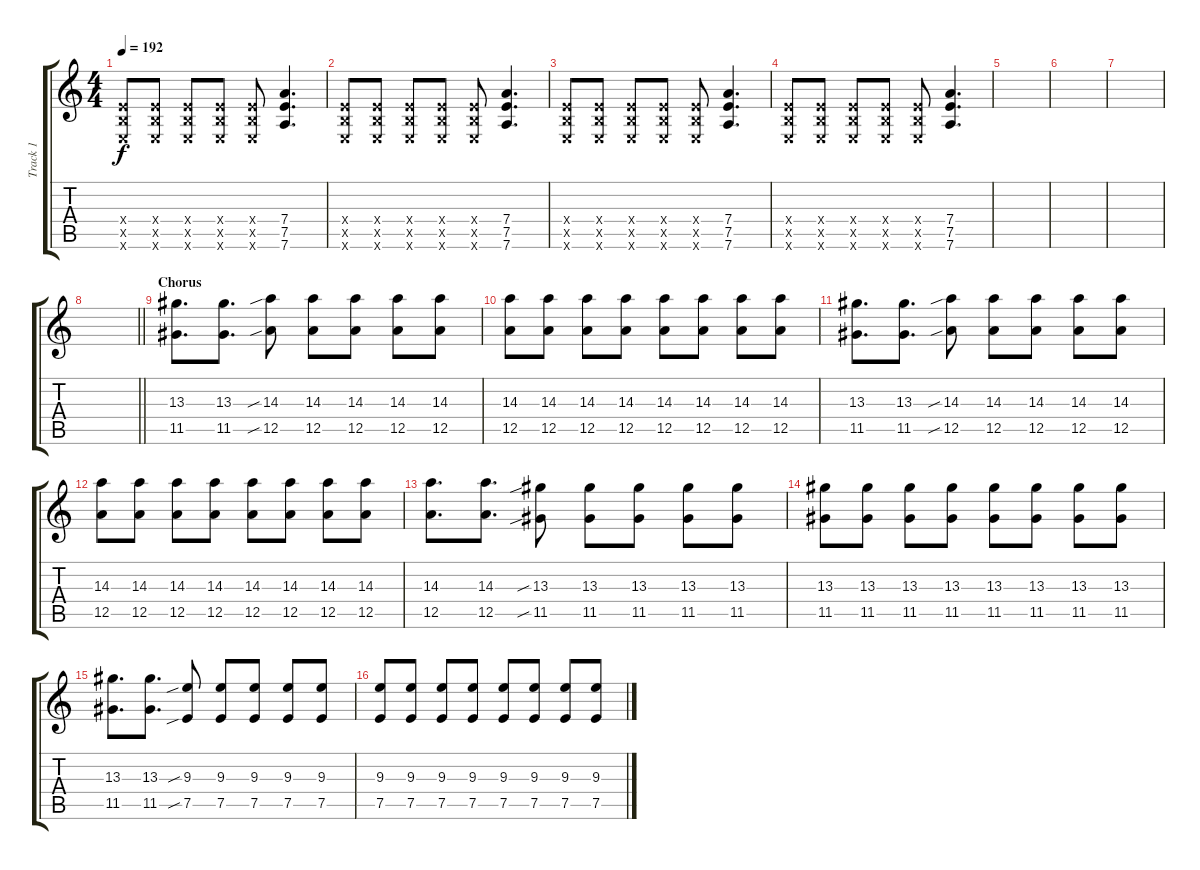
\track ("Track 1" "Track 1") {instrument electricguitarclean}
\staff {score tabs}
\tuning (E4 B3 G3 D3 A2 D2) {hide}
\ts (4 4)
\tempo 192
\clef g2
\ks c
(2.4{x} 2.5{x} 2.6{x}).8{dy f} (2.4{x} 2.5{x} 2.6{x}).8 (2.4{x} 2.5{x} 2.6{x}).8 (2.4{x} 2.5{x} 2.6{x}).8 (2.4{x} 2.5{x} 2.6{x}).8 (7.4 7.5 7.6).4{d} |
(2.4{x} 2.5{x} 2.6{x}).8 (2.4{x} 2.5{x} 2.6{x}).8 (2.4{x} 2.5{x} 2.6{x}).8 (2.4{x} 2.5{x} 2.6{x}).8 (2.4{x} 2.5{x} 2.6{x}).8 (7.4 7.5 7.6).4{d} |
(2.4{x} 2.5{x} 2.6{x}).8 (2.4{x} 2.5{x} 2.6{x}).8 (2.4{x} 2.5{x} 2.6{x}).8 (2.4{x} 2.5{x} 2.6{x}).8 (2.4{x} 2.5{x} 2.6{x}).8 (7.4 7.5 7.6).4{d} |
(2.4{x} 2.5{x} 2.6{x}).8 (2.4{x} 2.5{x} 2.6{x}).8 (2.4{x} 2.5{x} 2.6{x}).8 (2.4{x} 2.5{x} 2.6{x}).8 (2.4{x} 2.5{x} 2.6{x}).8 (7.4 7.5 7.6).4{d} |
|
|
|
\barLineRight lightlight
|
\section ("" "Chorus")
(13.3 11.5).8{d} (13.3 11.5).8{d} (14.3{sib} 12.5{sib}).8 (14.3 12.5).8 (14.3 12.5).8 (14.3 12.5).8 (14.3 12.5).8 |
(14.3 12.5).8 (14.3 12.5).8 (14.3 12.5).8 (14.3 12.5).8 (14.3 12.5).8 (14.3 12.5).8 (14.3 12.5).8 (14.3 12.5).8 |
(13.3 11.5).8{d} (13.3 11.5).8{d} (14.3{sib} 12.5{sib}).8 (14.3 12.5).8 (14.3 12.5).8 (14.3 12.5).8 (14.3 12.5).8 |
(14.3 12.5).8 (14.3 12.5).8 (14.3 12.5).8 (14.3 12.5).8 (14.3 12.5).8 (14.3 12.5).8 (14.3 12.5).8 (14.3 12.5).8 |
(14.3 12.5).8{d} (14.3 12.5).8{d} (13.3{sib} 11.5{sib}).8 (13.3 11.5).8 (13.3 11.5).8 (13.3 11.5).8 (13.3 11.5).8 |
(13.3 11.5).8 (13.3 11.5).8 (13.3 11.5).8 (13.3 11.5).8 (13.3 11.5).8 (13.3 11.5).8 (13.3 11.5).8 (13.3 11.5).8 |
(13.3 11.5).8{d} (13.3 11.5).8{d} (9.3{sib} 7.5{sib}).8 (9.3 7.5).8 (9.3 7.5).8 (9.3 7.5).8 (9.3 7.5).8 |
(9.3 7.5).8 (9.3 7.5).8 (9.3 7.5).8 (9.3 7.5).8 (9.3 7.5).8 (9.3 7.5).8 (9.3 7.5).8 (9.3 7.5).8
